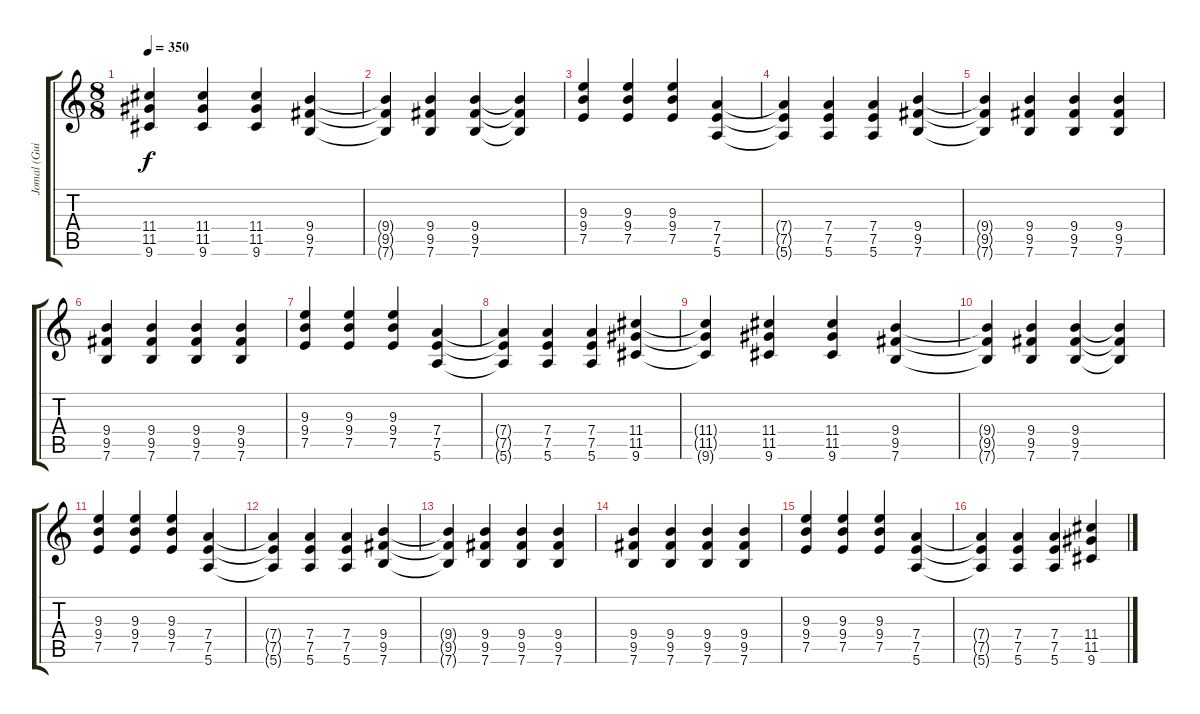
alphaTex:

\track ("Jomal (Guitar 1)" "Jomal (Gui") {solo instrument overdrivenguitar}
\staff {score tabs}
\tuning (E4 B3 G3 D3 A2 E2) {hide}
\ts (8 8)
\tempo 350
\clef g2
\ks c
(11.4{t} 11.5{t} 9.6{t}).4{dy f} (11.4 11.5 9.6).4 (11.4 11.5 9.6).4 (9.4 9.5 7.6).4 |
(9.4{t} 9.5{t} 7.6{t}).4 (9.4 9.5 7.6).4 (9.4 9.5 7.6).4 (9.4{t} 9.5{t} 7.6{t}).4 |
(9.3 9.4 7.5).4 (9.3 9.4 7.5).4 (9.3 9.4 7.5).4 (7.4 7.5 5.6).4 |
(7.4{t} 7.5{t} 5.6{t}).4 (7.4 7.5 5.6).4 (7.4 7.5 5.6).4 (9.4 9.5 7.6).4 |
(9.4{t} 9.5{t} 7.6{t}).4 (9.4 9.5 7.6).4 (9.4 9.5 7.6).4 (9.4 9.5 7.6).4 |
(9.4 9.5 7.6).4 (9.4 9.5 7.6).4 (9.4 9.5 7.6).4 (9.4 9.5 7.6).4 |
(9.3 9.4 7.5).4 (9.3 9.4 7.5).4 (9.3 9.4 7.5).4 (7.4 7.5 5.6).4 |
(7.4{t} 7.5{t} 5.6{t}).4 (7.4 7.5 5.6).4 (7.4 7.5 5.6).4 (11.4 11.5 9.6).4 |
(11.4{t} 11.5{t} 9.6{t}).4 (11.4 11.5 9.6).4 (11.4 11.5 9.6).4 (9.4 9.5 7.6).4 |
(9.4{t} 9.5{t} 7.6{t}).4 (9.4 9.5 7.6).4 (9.4 9.5 7.6).4 (9.4{t} 9.5{t} 7.6{t}).4 |
(9.3 9.4 7.5).4 (9.3 9.4 7.5).4 (9.3 9.4 7.5).4 (7.4 7.5 5.6).4 |
(7.4{t} 7.5{t} 5.6{t}).4 (7.4 7.5 5.6).4 (7.4 7.5 5.6).4 (9.4 9.5 7.6).4 |
(9.4{t} 9.5{t} 7.6{t}).4 (9.4 9.5 7.6).4 (9.4 9.5 7.6).4 (9.4 9.5 7.6).4 |
(9.4 9.5 7.6).4 (9.4 9.5 7.6).4 (9.4 9.5 7.6).4 (9.4 9.5 7.6).4 |
(9.3 9.4 7.5).4 (9.3 9.4 7.5).4 (9.3 9.4 7.5).4 (7.4 7.5 5.6).4 |
(7.4{t} 7.5{t} 5.6{t}).4 (7.4 7.5 5.6).4 (7.4 7.5 5.6).4 (11.4 11.5 9.6).4
